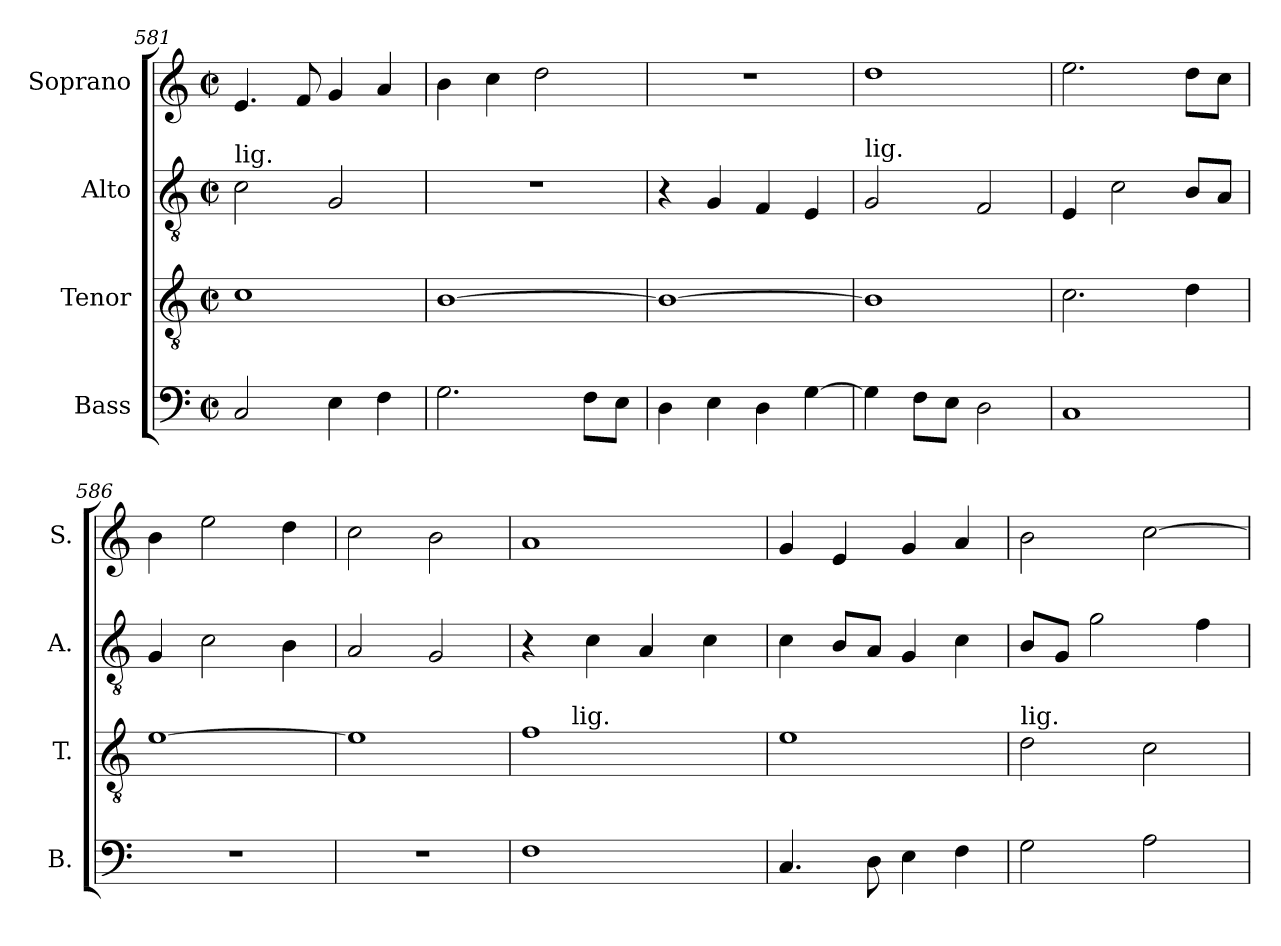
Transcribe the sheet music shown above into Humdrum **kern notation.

**kern	**kern	**kern	**kern
*part4	*part3	*part2	*part1
*staff4	*staff3	*staff2	*staff1
*I"Bass	*I"Tenor	*I"Alto	*I"Soprano
*I'B.	*I'T.	*I'A.	*I'S.
!!LO:LB:g=z
*clefF4	*clefGv2	*clefGv2	*clefG2
*k[]	*k[]	*k[]	*k[]
*C:	*C:	*C:	*C:
*M2/2	*M2/2	*M2/2	*M2/2
*met(c|)	*met(c|)	*met(c|)	*met(c|)
=581	=581	=581	=581
!	!	!LO:TX:a:t=lig.	!
2C/	1c	2c\	4.e/
.	.	.	8f/
4E\	.	2G/	4g/
4F\	.	.	4a/
=582	=582	=582	=582
2.G\	[>1B	1r	4b\
.	.	.	4cc\
.	.	.	2dd\
8F\L	.	.	.
8E\J	.	.	.
=583	=583	=583	=583
4D\	1B_	4r	1r
4E\	.	4G/	.
4D\	.	4F/	.
[>4G\	.	4E/	.
=584	=584	=584	=584
!	!	!LO:TX:a:t=lig.	!
4G\]	1B]	2G/	1dd
8F\L	.	.	.
8E\J	.	.	.
2D\	.	2F/	.
=585	=585	=585	=585
1C	2.c\	4E/	2.ee\
.	.	2c\	.
.	4d\	8B/L	8dd\L
.	.	8A/J	8cc\J
=586	=586	=586	=586
1r	[>1e	4G/	4b\
.	.	2c\	2ee\
.	.	4B\	4dd\
=587	=587	=587	=587
1r	1e]	2A/	2cc\
.	.	2G/	2b\
=588	=588	=588	=588
*	*^	*	*
1F	1f	8..ryy	4r	1a
!	!	!LO:TX:a:t=lig.	!	!
.	.	2ryy	.	.
.	.	.	4c\	.
.	.	.	4A/	.
.	.	4ryy	.	.
.	.	.	4c\	.
.	.	32ryy	.	.
*	*v	*v	*	*
!!LO:PB:g=z
=589	=589	=589	=589
4.C/	1e	4c\	4g/
.	.	8B/L	4e/
8D\	.	8A/J	.
4E\	.	4G/	4g/
4F\	.	4c\	4a/
=590	=590	=590	=590
!	!LO:TX:a:t=lig.	!	!
2G\	2d\	8B/L	2b\
.	.	8G/J	.
.	.	2g\	.
2A\	2c\	.	[>2cc\
.	.	4f\	.
=	=	=	=
*-	*-	*-	*-
